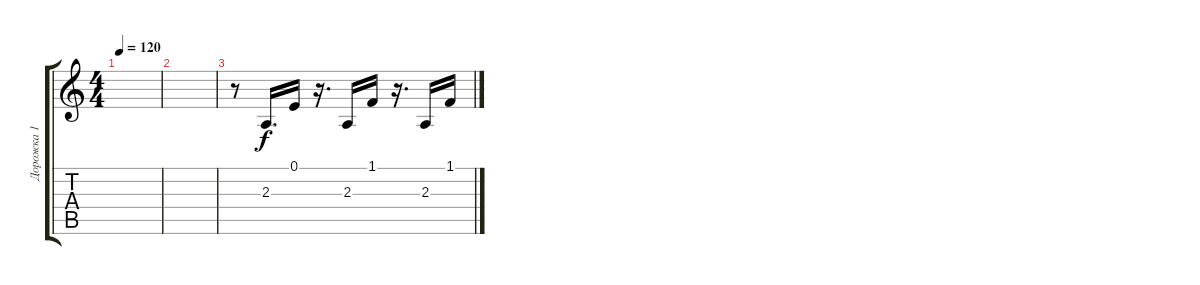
\track ("Дорожка 1" "Дорожка 1") {instrument shamisen}
\staff {score tabs}
\tuning (E4 B3 G3 D3 A2 E2) {hide}
\ts (4 4)
\tempo 120
\clef g2
\ks c
|
|
r.8 2.3.16{d} 0.1.16 r.16{d} 2.3.16 1.1.16 r.16{d} 2.3.16 1.1.16
